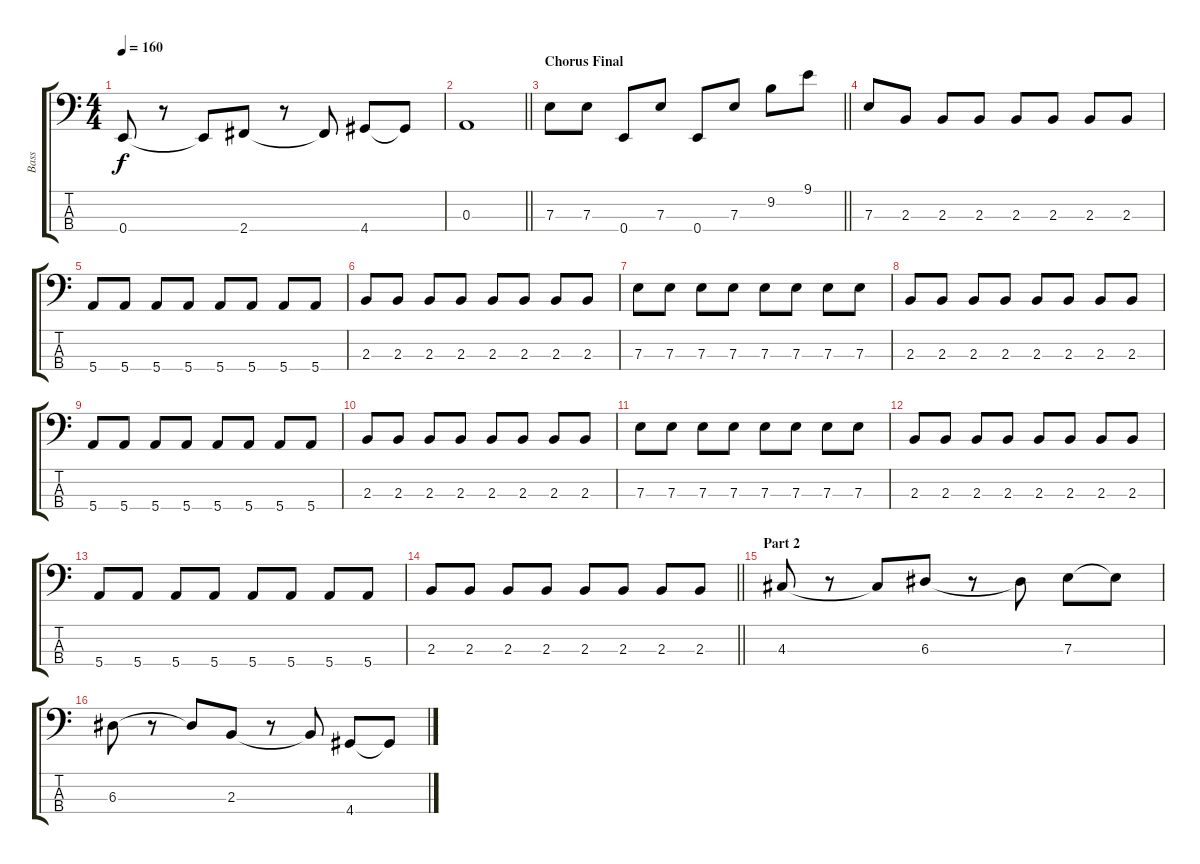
\track ("Bass" "Bass") {instrument electricbassfinger}
\staff {score tabs}
\tuning (G2 D2 A1 E1) {hide}
\ts (4 4)
\tempo 160
\clef f4
\ks c
0.4.8{dy f} r.8 0.4{t}.8 2.4.8 r.8 2.4{t}.8 4.4.8 4.4{t}.8 |
\barLineRight lightlight
0.3.1 |
\section ("" "Chorus Final")
\barLineRight lightlight
7.3.8 7.3.8 0.4.8 7.3.8 0.4.8 7.3.8 9.2.8 9.1.8 |
7.3.8 2.3.8 2.3.8 2.3.8 2.3.8 2.3.8 2.3.8 2.3.8 |
5.4.8 5.4.8 5.4.8 5.4.8 5.4.8 5.4.8 5.4.8 5.4.8 |
2.3.8 2.3.8 2.3.8 2.3.8 2.3.8 2.3.8 2.3.8 2.3.8 |
7.3.8 7.3.8 7.3.8 7.3.8 7.3.8 7.3.8 7.3.8 7.3.8 |
2.3.8 2.3.8 2.3.8 2.3.8 2.3.8 2.3.8 2.3.8 2.3.8 |
5.4.8 5.4.8 5.4.8 5.4.8 5.4.8 5.4.8 5.4.8 5.4.8 |
2.3.8 2.3.8 2.3.8 2.3.8 2.3.8 2.3.8 2.3.8 2.3.8 |
7.3.8 7.3.8 7.3.8 7.3.8 7.3.8 7.3.8 7.3.8 7.3.8 |
2.3.8 2.3.8 2.3.8 2.3.8 2.3.8 2.3.8 2.3.8 2.3.8 |
5.4.8 5.4.8 5.4.8 5.4.8 5.4.8 5.4.8 5.4.8 5.4.8 |
\barLineRight lightlight
2.3.8 2.3.8 2.3.8 2.3.8 2.3.8 2.3.8 2.3.8 2.3.8 |
\section ("" "Part 2")
4.3.8 r.8 4.3{t}.8 6.3.8 r.8 6.3{t}.8 7.3.8 7.3{t}.8 |
6.3.8 r.8 6.3{t}.8 2.3.8 r.8 2.3{t}.8 4.4.8 4.4{t}.8
